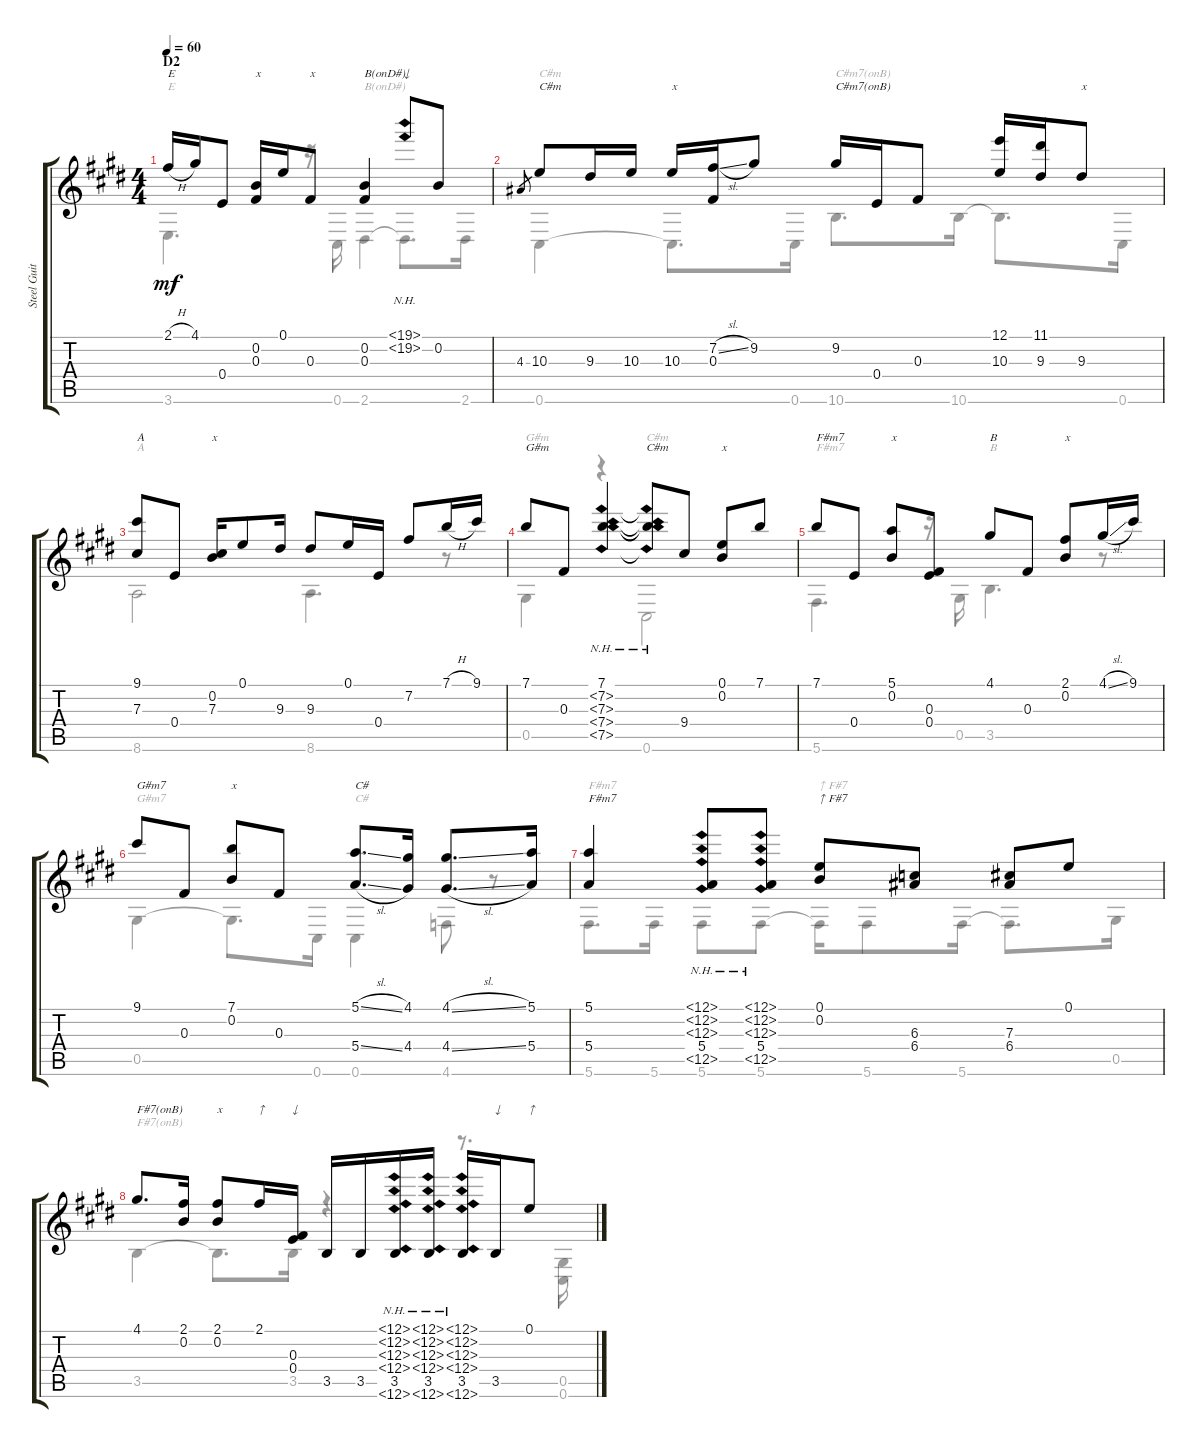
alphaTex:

\track ("Steel Guitar" "Steel Guit") {instrument acousticguitarsteel}
\staff {score tabs}
\tuning (E4 B3 Gb3 E3 Ab2 Db2) {hide}
\voice
\ts (4 4)
\section ("" "D2")
\tempo 60
\clef g2
\ks e
2.1{h}.16{txt "E" dy mf} 4.1.16 0.4.8 (0.2 0.3).16{txt "x"} 0.1.16 0.3.8{txt "x"} (0.2 0.3).4{txt "B(onD#)"} (19.1{nh} 19.2{nh}).8{txt "↓"} 0.2.8 |
4.3.8{gr} 10.3.8{txt "C#m"} 9.3.16 10.3.16 10.3.16{txt "x"} (7.2{sl} 0.3).16 9.2.8 9.2.16{txt "C#m7(onB)"} 0.4.16 0.3.8 (12.1 10.3).16 (11.1 9.3).16 9.3.8{txt "x"} |
(9.1 7.3).8{txt "A"} 0.4.8 (0.2 7.3).16{txt "x"} 0.1.8 9.3.16 9.3.8 0.1.16 0.4.16 7.2.8 7.1{h}.16 9.1.16 |
7.1.8{txt "G#m"} 0.3.8 (7.1 7.2{nh} 7.3{nh} 7.4{nh} 7.5{nh}).4 (7.1{t} 7.2{nh t} 7.3{nh t} 7.4{nh t} 7.5{nh t}).8{txt "C#m"} 9.4.8 (0.1 0.2).8{txt "x"} 7.1.8 |
7.1.8{txt "F#m7"} 0.4.8 (5.1 0.2).8{txt "x"} (0.3 0.4).8 4.1.8{txt "B"} 0.3.8 (2.1 0.2).8{txt "x"} 4.1{sl}.16 9.1.16 |
9.1.8{txt "G#m7"} 0.3.8 (7.1 0.2).8{txt "x"} 0.3.8 (5.1{sl} 5.4{sl}).8{d txt "C#"} (4.1 4.4).16 (4.1{sl} 4.4{sl}).8{d} (5.1 5.4).16 |
(5.1 5.4).4{txt "F#m7"} (12.1{nh} 12.2{nh} 12.3{nh} 5.4 12.5{nh}).8 (12.1{nh} 12.2{nh} 12.3{nh} 5.4 12.5{nh}).8 (0.1 0.2).8{txt "↑ F#7"} (6.3 6.4).8 (7.3 6.4).8 0.1.8 |
4.1.8{d txt "F#7(onB)"} (2.1 0.2).16 (2.1 0.2).8{txt "x"} 2.1.16{txt "↑"} (0.3 0.4).16{txt "↓"} 3.5.16 3.5.16 (12.1{nh} 12.2{nh} 12.3{nh} 12.4{nh} 3.5 12.6{nh}).16 (12.1{nh} 12.2{nh} 12.3{nh} 12.4{nh} 3.5 12.6{nh}).16 (12.1{nh} 12.2{nh} 12.3{nh} 12.4{nh} 3.5 12.6{nh}).16 3.5.16{txt "↓"} 0.1.8{txt "↑"}
\voice
\clef g2
\ottava regular
\simile none
\ks e
3.6.4{d txt "E" dy mf} r.16 0.6.16 2.6.4{txt "B(onD#)"} 2.6{t}.8{d} 2.6.16 |
0.6.4{txt "C#m"} 0.6{t}.8{d} 0.6.16 10.6.8{d txt "C#m7(onB)"} 10.6.16 10.6{t}.8{d} 0.6.16 |
8.6.2{txt "A"} 8.6.4{d} r.8 |
0.5.4{txt "G#m"} r.4 0.6.2{txt "C#m"} |
5.6.4{d txt "F#m7"} r.16 0.5.16 3.5.4{d txt "B"} r.8 |
0.5.4{txt "G#m7"} 0.5{t}.8{d} 0.6.16 0.6.4{txt "C#"} 4.6.8 r.8 |
5.6.8{d txt "F#m7"} 5.6.16 5.6.8 5.6.8 5.6{t}.16{txt "↑ F#7"} 5.6.8 5.6.16 5.6{t}.8{d} 0.5.16 |
3.5.4{txt "F#7(onB)"} 3.5{t}.8{d} 3.5.16 r.4 r.8{d} (0.5 0.6).16
